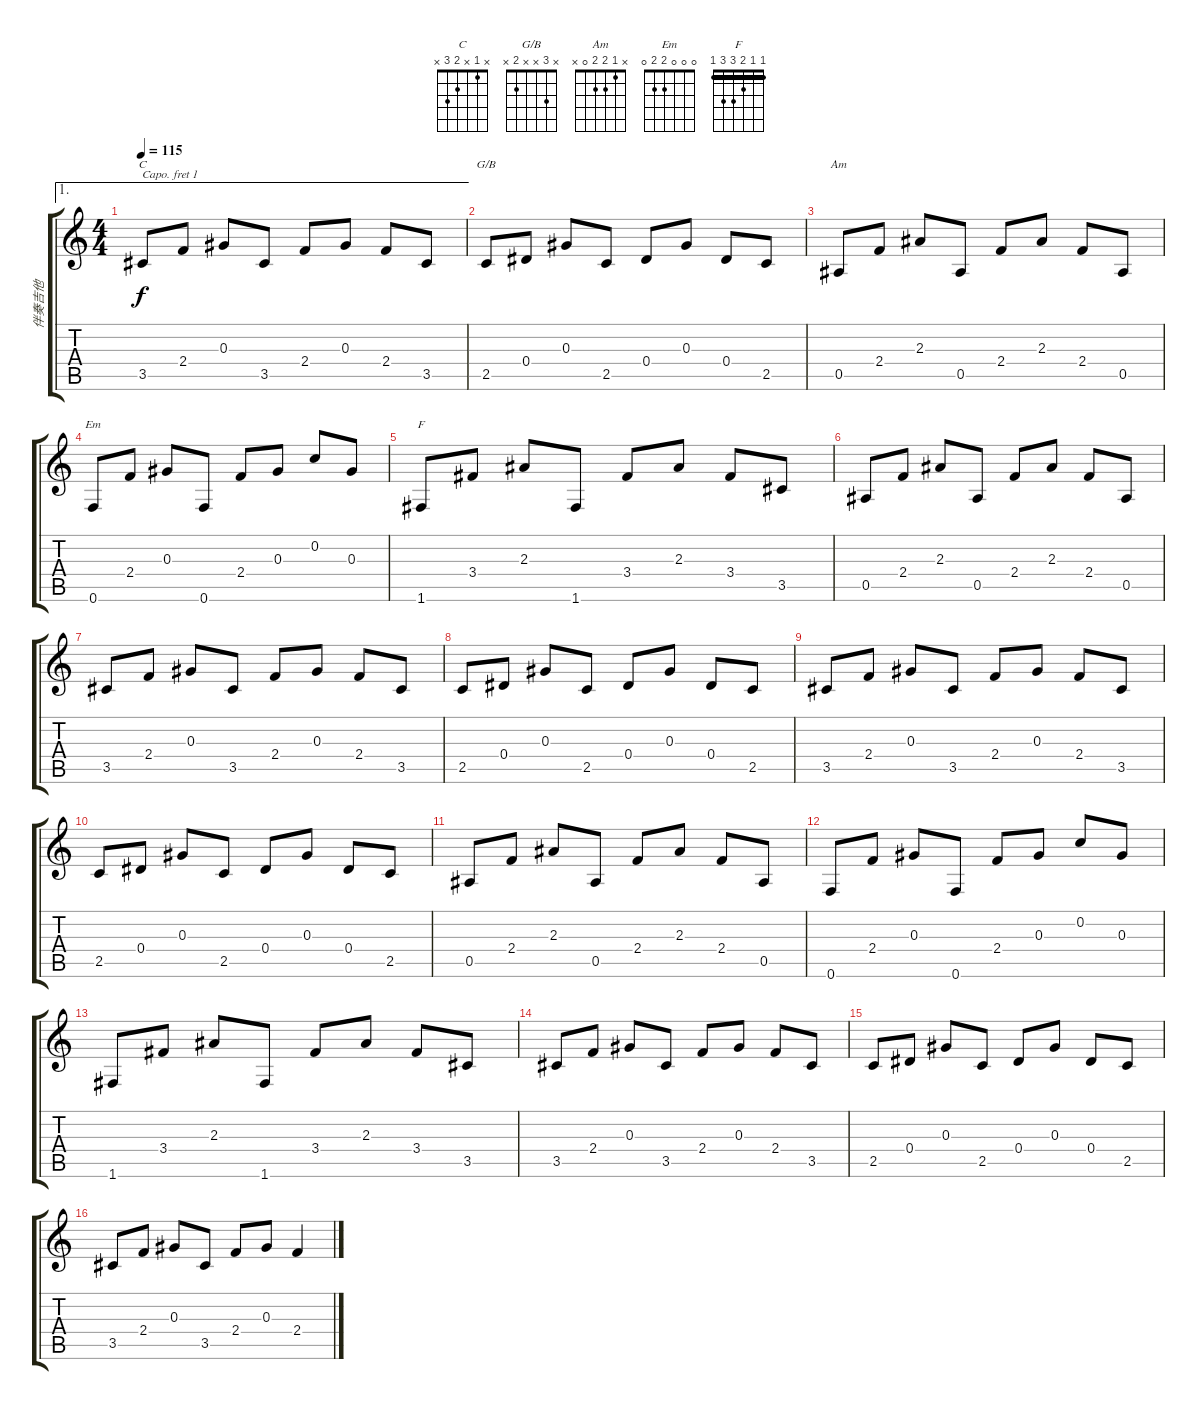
\track ("伴奏吉他" "伴奏吉他") {instrument acousticguitarsteel}
\staff {score tabs}
\capo 1
\tuning (E4 B3 G3 D3 A2 E2) {hide}
\chord ("C" x 1 x 2 3 x)
\chord ("G/B" x 3 x x 2 x)
\chord ("Am" x 1 2 2 0 x)
\chord ("Em" 0 0 0 2 2 0)
\chord ("F" 1 1 2 3 3 1) {barre 1}
\ae 1
\ts (4 4)
\tempo 115
\clef g2
\ks c
3.5.8{ch "C" dy f} 2.4.8 0.3.8 3.5.8 2.4.8 0.3.8 2.4.8 3.5.8 |
2.5.8{ch "G/B"} 0.4.8 0.3.8 2.5.8 0.4.8 0.3.8 0.4.8 2.5.8 |
0.5.8{ch "Am"} 2.4.8 2.3.8 0.5.8 2.4.8 2.3.8 2.4.8 0.5.8 |
0.6.8{ch "Em"} 2.4.8 0.3.8 0.6.8 2.4.8 0.3.8 0.2.8 0.3.8 |
1.6.8{ch "F"} 3.4.8 2.3.8 1.6.8 3.4.8 2.3.8 3.4.8 3.5.8 |
0.5.8 2.4.8 2.3.8 0.5.8 2.4.8 2.3.8 2.4.8 0.5.8 |
3.5.8 2.4.8 0.3.8 3.5.8 2.4.8 0.3.8 2.4.8 3.5.8 |
2.5.8 0.4.8 0.3.8 2.5.8 0.4.8 0.3.8 0.4.8 2.5.8 |
3.5.8 2.4.8 0.3.8 3.5.8 2.4.8 0.3.8 2.4.8 3.5.8 |
2.5.8 0.4.8 0.3.8 2.5.8 0.4.8 0.3.8 0.4.8 2.5.8 |
0.5.8 2.4.8 2.3.8 0.5.8 2.4.8 2.3.8 2.4.8 0.5.8 |
0.6.8 2.4.8 0.3.8 0.6.8 2.4.8 0.3.8 0.2.8 0.3.8 |
1.6.8 3.4.8 2.3.8 1.6.8 3.4.8 2.3.8 3.4.8 3.5.8 |
3.5.8 2.4.8 0.3.8 3.5.8 2.4.8 0.3.8 2.4.8 3.5.8 |
2.5.8 0.4.8 0.3.8 2.5.8 0.4.8 0.3.8 0.4.8 2.5.8 |
3.5.8 2.4.8 0.3.8 3.5.8 2.4.8 0.3.8 2.4.4
